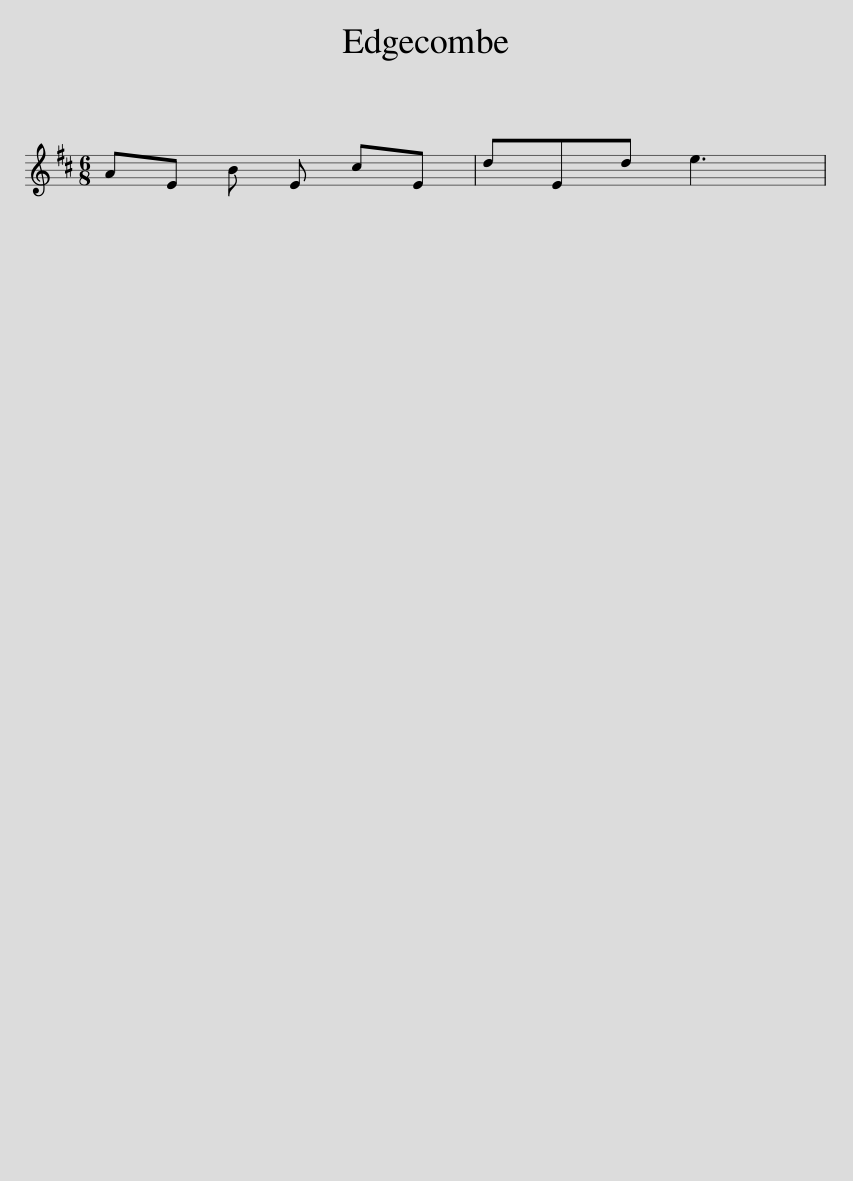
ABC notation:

X:1
L:1/8
M:6/8
I:linebreak $
K:D
V:1 treble
V:1
 AE B E cE | dEd e3 | %2
